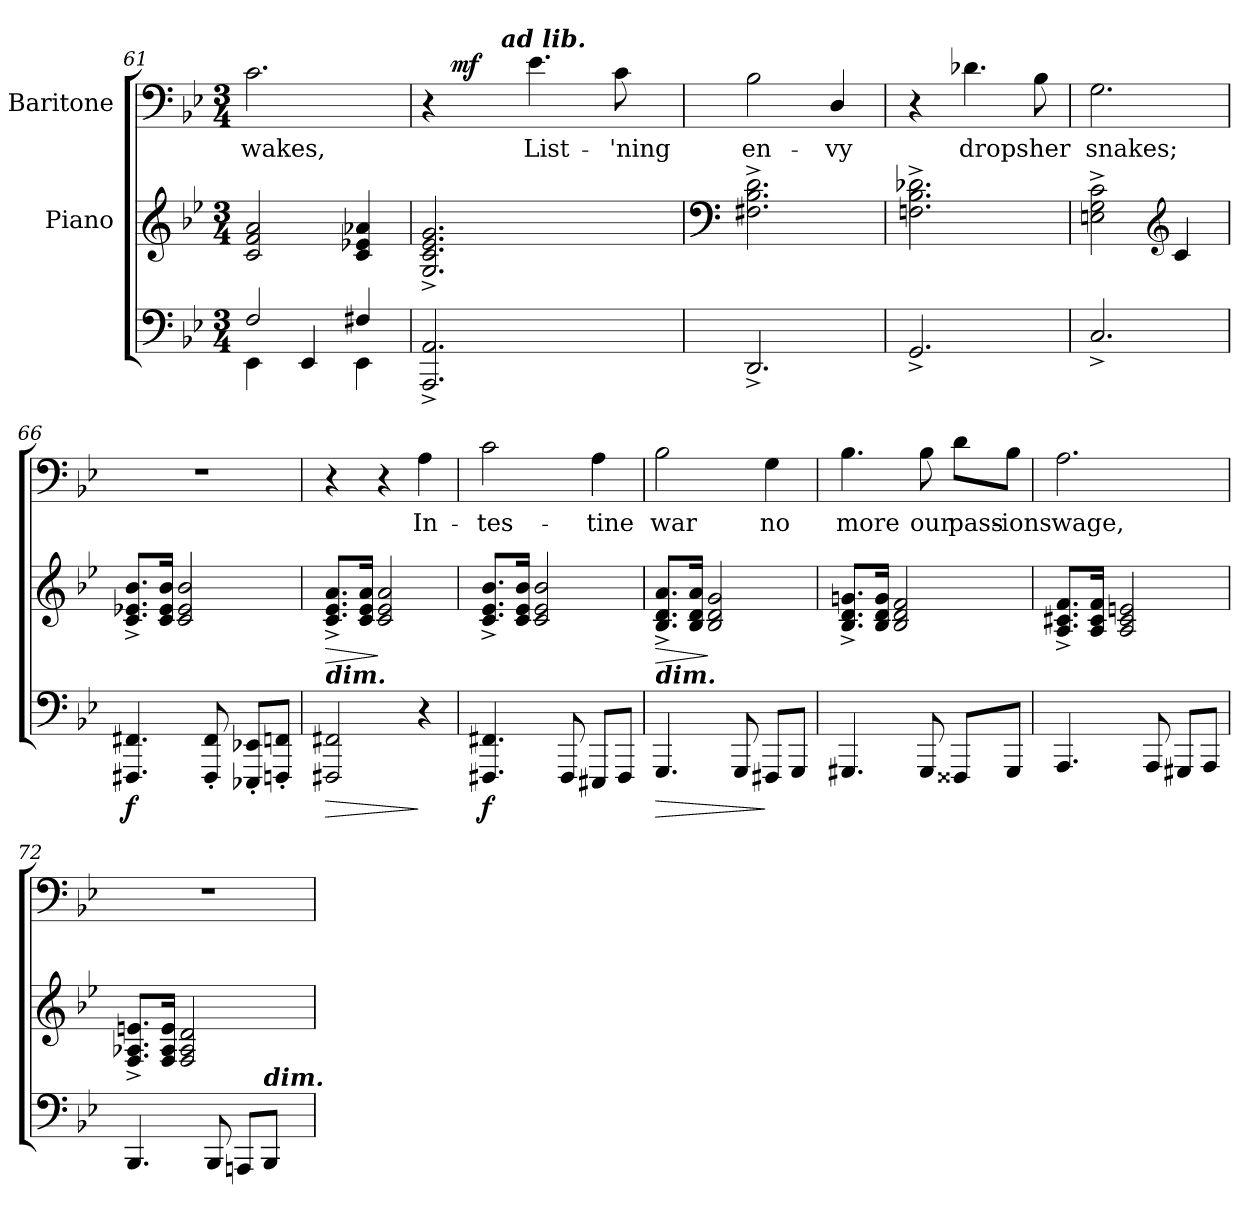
**kern	**dynam	**kern	**dynam	**kern	**text	**dynam
*part3	*part3	*part2	*part2	*part1	*part1	*part1
*staff3	*staff3	*staff2	*staff2	*staff1	*staff1	*staff1
*	*	*I"Piano	*	*I"Baritone	*	*
!!LO:LB:g=z
*clefF4	*	*clefG2	*	*clefF4	*	*
*k[b-e-]	*	*k[b-e-]	*	*k[b-e-]	*	*
*B-:	*	*B-:	*	*B-:	*	*
*M3/4	*	*M3/4	*	*M3/4	*	*
=61	=61	=61	=61	=61	=61	=61
*^	*	*	*	*	*	*
!	!	!	!	!	!	!LO:LY:b:color=#000000	!
2Fi/	4EE-i\	.	2ci/ 2fi 2ai	.	2.ci\	wakes,	.
.	4EE-i/	.	.	.	.	.	.
4F#Xi/	4EE-i\	.	4ci/ 4e-Xi 4a-Xi	.	.	.	.
*v	*v	*	*	*	*	*	*
=62	=62	=62	=62	=62	=62	=62
*	*	*	*	*^	*	*
*	*	*	*	*	*^	*	*
2.AAAi/^ 2.AAi^	.	2.Gi/^ 2.ci^ 2.e-i^ 2.gi^	.	4r	16ryy	8ryy	.	.
.	.	.	.	.	256ryy	.	.	.
.	.	.	.	.	1024ryy	.	.	.
.	.	.	.	.	2ryy	.	.	mf
.	.	.	.	.	.	32ryy	.	.
.	.	.	.	.	.	128ryy	.	.
.	.	.	.	.	.	256ryy	.	.
.	.	.	.	.	.	1024ryy	.	.
!	!	!	!	!	!	!LO:TX:a:Bi:t=ad lib.	!	!
.	.	.	.	.	.	2ryy	.	.
!	!	!	!	!	!	!	!LO:LY:b:color=#000000	!
.	.	.	.	4.e-i\	.	.	List-	.
.	.	.	.	.	8ryy	.	.	.
!	!	!	!	!	!	!	!LO:LY:b:color=#000000	!
.	.	.	.	8ci\	.	.	-'ning	.
.	.	.	.	.	.	16ryy	.	.
.	.	.	.	.	32ryy	.	.	.
.	.	.	.	.	64ryy	.	.	.
.	.	.	.	.	.	64ryy	.	.
.	.	.	.	.	128ryy	.	.	.
.	.	.	.	.	512.ryy	512.ryy	.	.
*	*	*	*	*v	*v	*v	*	*
=63	=63	=63	=63	=63	=63	=63
*	*	*clefF4	*	*	*	*
*	*	*	*	*^	*	*
*	*	*	*	*	*^	*	*
!	!	!	!	!	!	!	!LO:LY:b:color=#000000	!
*	*	*	*	*v	*v	*v	*	*
2.DD^i/	.	2.F#Xi\^ 2.B-i^ 2.di^	.	2B-i\	en-	.
!	!	!	!	!	!LO:LY:b:color=#000000	!
.	.	.	.	4Di/	-vy	.
=64	=64	=64	=64	=64	=64	=64
2.GG^i/	.	2.Fni\^ 2.B-i^ 2.d-Xi^	.	4r	.	.
!	!	!	!	!	!LO:LY:b:color=#000000	!
.	.	.	.	4.d-Xi\	drops	.
!	!	!	!	!	!LO:LY:b:color=#000000	!
.	.	.	.	8B-i\	her	.
=65	=65	=65	=65	=65	=65	=65
!	!	!	!	!	!LO:LY:b:color=#000000	!
2.C^i/	.	2Eni\^ 2Gi^ 2ci^	.	2.Gi\	snakes;	.
*	*	*clefG2	*	*	*	*
.	.	4ci/	.	.	.	.
!!LO:LB:g=z
=66	=66	=66	=66	=66	=66	=66
!	!	!	!	!LO:N:vis=1	!	!
4.FFF#Xi/ 4.FF#Xi	f	8.ci/^ 8.e-Xi^ 8.b-i^L	.	2.r	.	.
.	.	16ci/ 16e-i 16b-iJk	.	.	.	.
.	.	2ci/ 2e-i 2b-i	.	.	.	.
8FFF#i/' 8FF#i'	.	.	.	.	.	.
8EEE-Xi/' 8EE-Xi'L	.	.	.	.	.	.
8FFFni/' 8FFni'J	.	.	.	.	.	.
=67	=67	=67	=67	=67	=67	=67
!LO:TX:a:Bi:t=dim.	!	!	!	!	!	!
!	!LO:HP:b	!	!LO:HP:b	!	!	!
2FFF#Xi/ 2FF#Xi	>	8.ci/^ 8.e-i^ 8.ai^L	>	4r	.	.
.	.	16ci/ 16e-i 16aiJk	.	.	.	.
.	.	2ci/ 2e-i 2ai	]	4r	.	.
!	!	!	!	!	!LO:LY:b:color=#000000	!
4r	]	.	.	4Ai\	In-	.
=68	=68	=68	=68	=68	=68	=68
!	!	!	!	!	!LO:LY:b:color=#000000	!
4.FFF#Xi/ 4.FF#Xi	f	8.ci/^ 8.e-i^ 8.b-i^L	.	2ci\	-tes-	.
.	.	16ci/ 16e-i 16b-iJk	.	.	.	.
.	.	2ci/ 2e-i 2b-i	.	.	.	.
8FFF#i/	.	.	.	.	.	.
!	!	!	!	!	!LO:LY:b:color=#000000	!
8EEE#Xi/L	.	.	.	4Ai\	-tine	.
8FFF#i/J	.	.	.	.	.	.
=69	=69	=69	=69	=69	=69	=69
!	!LO:HP:b	!	!LO:HP:b	!	!	!
!LO:TX:a:Bi:t=dim.	!	!	!	!	!	!
!	!	!	!	!	!LO:LY:b:color=#000000	!
4.GGGi/	>	8.B-i/^ 8.di^ 8.ai^L	>	2B-i\	war	.
.	.	16B-i/ 16di 16aiJk	.	.	.	.
.	.	2B-i/ 2di 2gi	]	.	.	.
8GGGi/	.	.	.	.	.	.
!	!	!	!	!	!LO:LY:b:color=#000000	!
8FFF#Xi/L	]	.	.	4Gi\	no	.
8GGGi/J	.	.	.	.	.	.
!!LO:PB:g=z
=70	=70	=70	=70	=70	=70	=70
!	!	!	!	!	!LO:LY:b:color=#000000	!
4.GGG#Xi/	.	8.B-i/^ 8.di^ 8.gni^L	.	4.B-i\	more	.
.	.	16B-i/ 16di 16giJk	.	.	.	.
.	.	2B-i/ 2di 2fi	.	.	.	.
!	!	!	!	!	!LO:LY:b:color=#000000	!
8GGG#i/	.	.	.	8B-i\	our	.
!	!	!	!	!	!LO:LY:b:color=#000000	!
8FFF##Xi/L	.	.	.	8di\L	pass-	.
!	!	!	!	!	!LO:LY:b:color=#000000	!
8GGG#i/J	.	.	.	8B-i\J	-ions	.
=71	=71	=71	=71	=71	=71	=71
!	!	!	!	!	!LO:LY:b:color=#000000	!
4.AAAi/	.	8.Ai/^ 8.c#Xi^ 8.fi^L	.	2.Ai\	wage,	.
.	.	16Ai/ 16c#i 16fiJk	.	.	.	.
.	.	2Ai/ 2c#i 2eni	.	.	.	.
8AAAi/	.	.	.	.	.	.
8GGG#Xi/L	.	.	.	.	.	.
8AAAi/J	.	.	.	.	.	.
=72	=72	=72	=72	=72	=72	=72
!	!	!	!	!LO:N:vis=1	!	!
4.BBB-i/	.	8.Fi/^ 8.A-Xi^ 8.eni^L	.	2.r	.	.
.	.	16Fi/ 16A-i 16eiJk	.	.	.	.
.	.	2Fi/ 2A-i 2di	.	.	.	.
8BBB-i/	.	.	.	.	.	.
8AAAni/L	.	.	.	.	.	.
!LO:TX:a:Bi:t=dim.	!	!	!	!	!	!
8BBB-i/J	.	.	.	.	.	.
=	=	=	=	=	=	=
*-	*-	*-	*-	*-	*-	*-
